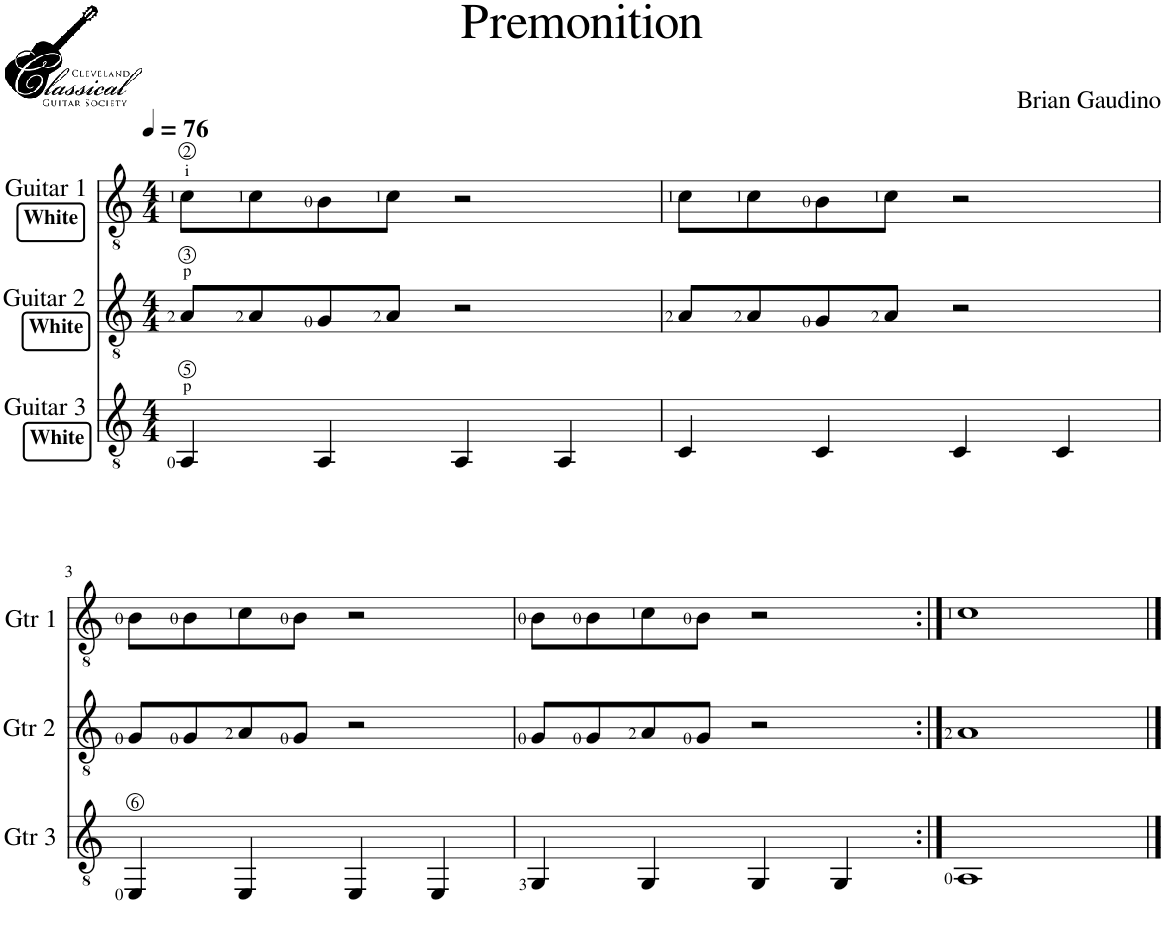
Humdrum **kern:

**kern	**kern	**kern
*part3	*part2	*part1
*staff3	*staff2	*staff1
*I"Guitar 3 .	*I"Guitar 2 .	*I"Guitar 1 .
*I'Gtr 3	*I'Gtr 2	*I'Gtr 1
*clefGv2	*clefGv2	*clefGv2
*k[]	*k[]	*k[]
*M4/4	*M4/4	*M4/4
*MM76	*MM76	*MM76
!!LO:REH:place=s1:b:t=:qo=0.5
!!LO:REH:place=s1:b:B:cj:t=White:qo=0.5
!!LO:REH:place=s1:b:t=
!!LO:REH:place=s1:b:B:cj:t=White
!!LO:REH:place=s1:b:t=
!!LO:REH:place=s1:b:B:cj:t=White
=1	=1	=1
4AA/	8A/L	8c\L
.	8A/	8c\
4AA/	8G/	8B\
.	8A/J	8c\J
4AA/	2r	2r
4AA/	.	.
=2	=2	=2
4C/	8A/L	8c\L
.	8A/	8c\
4C/	8G/	8B\
.	8A/J	8c\J
4C/	2r	2r
4C/	.	.
!!LO:LB:g=z
=3	=3	=3
4EE/	8G/L	8B\L
.	8G/	8B\
4EE/	8A/	8c\
.	8G/J	8B\J
4EE/	2r	2r
4EE/	.	.
=4	=4	=4
4GG/	8G/L	8B\L
.	8G/	8B\
4GG/	8A/	8c\
.	8G/J	8B\J
4GG/	2r	2r
4GG/	.	.
=5:|!	=5:|!	=5:|!
1AA	1A	1c
==	==	==
*-	*-	*-
